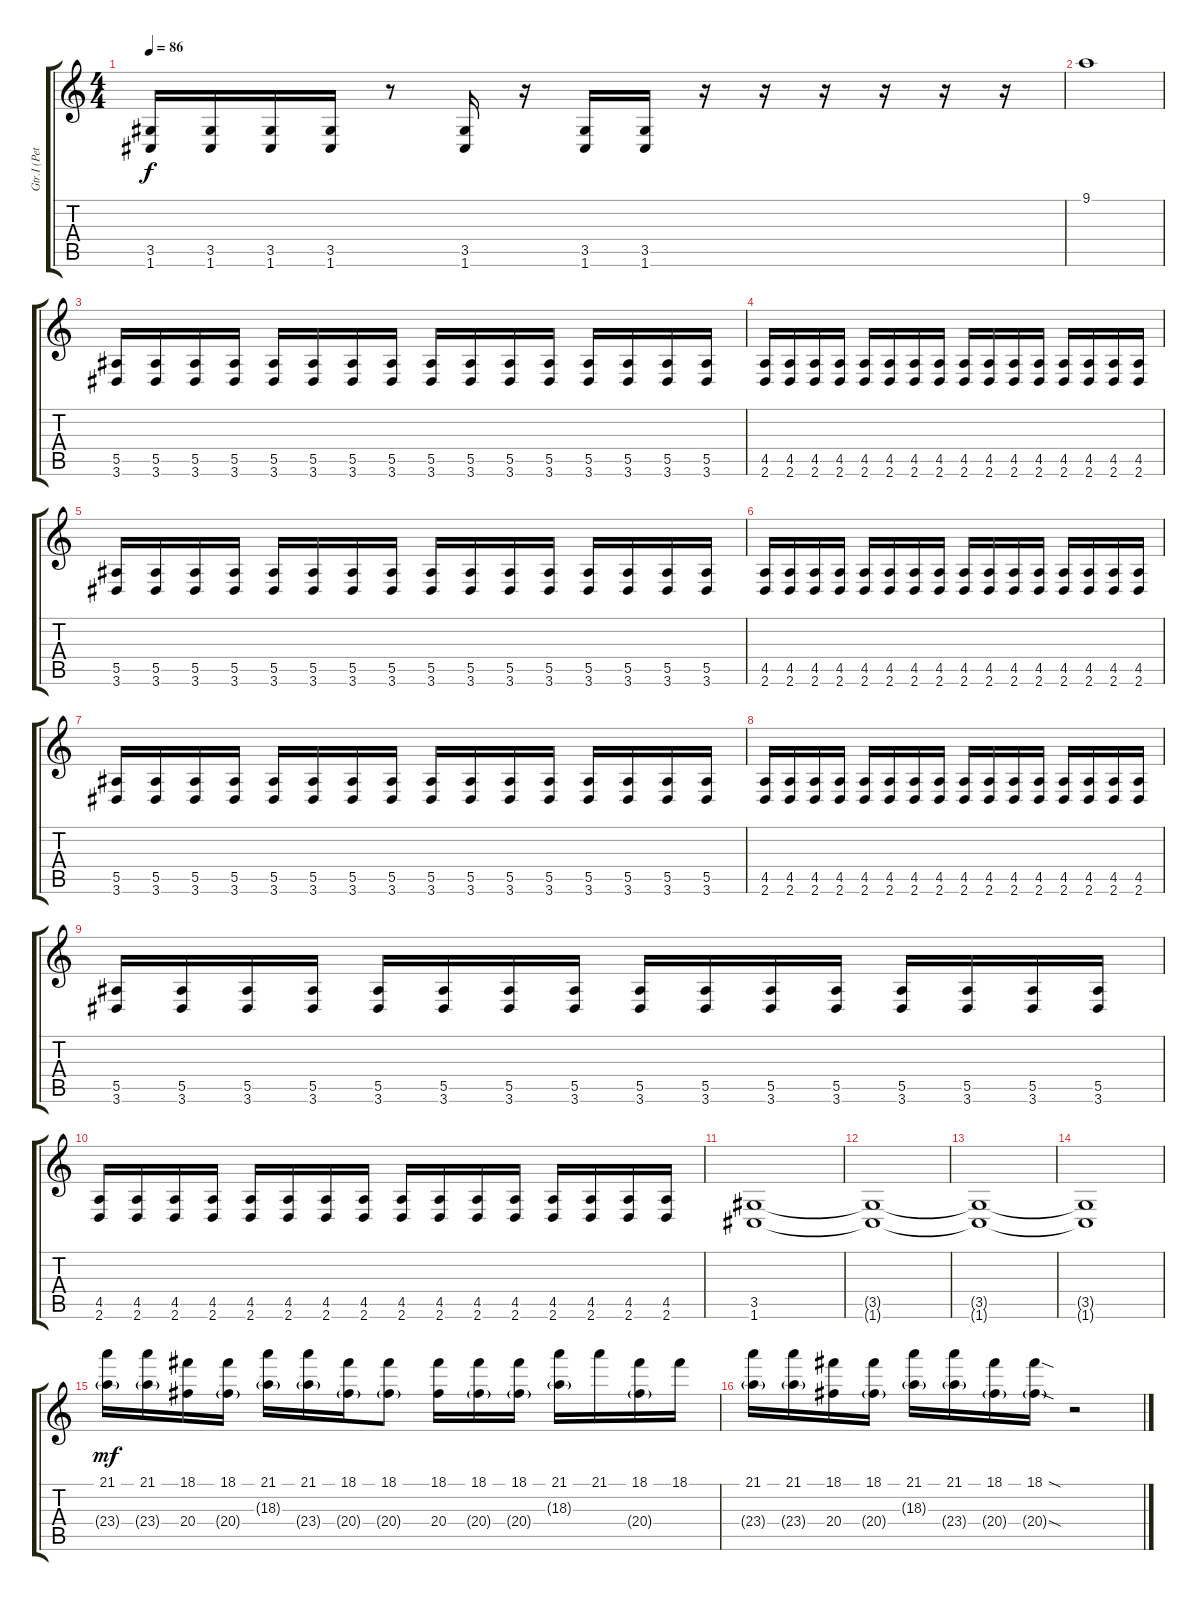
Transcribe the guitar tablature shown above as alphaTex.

\track ("Gtr.I (Peter)" "Gtr.I (Pet") {instrument distortionguitar}
\staff {score tabs}
\tuning (C4 G3 Eb3 Bb2 F2 C2) {hide}
\ts (4 4)
\tempo 86
\clef g2
\ks c
(3.5 1.6).16{dy f} (3.5 1.6).16 (3.5 1.6).16 (3.5 1.6).16 r.8 (3.5 1.6).16 r.16 (3.5 1.6).16 (3.5 1.6).16 r.16 r.16 r.16 r.16 r.16 r.16 |
9.1.1 |
(5.5 3.6).16 (5.5 3.6).16 (5.5 3.6).16 (5.5 3.6).16 (5.5 3.6).16 (5.5 3.6).16 (5.5 3.6).16 (5.5 3.6).16 (5.5 3.6).16 (5.5 3.6).16 (5.5 3.6).16 (5.5 3.6).16 (5.5 3.6).16 (5.5 3.6).16 (5.5 3.6).16 (5.5 3.6).16 |
(4.5 2.6).16 (4.5 2.6).16 (4.5 2.6).16 (4.5 2.6).16 (4.5 2.6).16 (4.5 2.6).16 (4.5 2.6).16 (4.5 2.6).16 (4.5 2.6).16 (4.5 2.6).16 (4.5 2.6).16 (4.5 2.6).16 (4.5 2.6).16 (4.5 2.6).16 (4.5 2.6).16 (4.5 2.6).16 |
(5.5 3.6).16 (5.5 3.6).16 (5.5 3.6).16 (5.5 3.6).16 (5.5 3.6).16 (5.5 3.6).16 (5.5 3.6).16 (5.5 3.6).16 (5.5 3.6).16 (5.5 3.6).16 (5.5 3.6).16 (5.5 3.6).16 (5.5 3.6).16 (5.5 3.6).16 (5.5 3.6).16 (5.5 3.6).16 |
(4.5 2.6).16 (4.5 2.6).16 (4.5 2.6).16 (4.5 2.6).16 (4.5 2.6).16 (4.5 2.6).16 (4.5 2.6).16 (4.5 2.6).16 (4.5 2.6).16 (4.5 2.6).16 (4.5 2.6).16 (4.5 2.6).16 (4.5 2.6).16 (4.5 2.6).16 (4.5 2.6).16 (4.5 2.6).16 |
(5.5 3.6).16 (5.5 3.6).16 (5.5 3.6).16 (5.5 3.6).16 (5.5 3.6).16 (5.5 3.6).16 (5.5 3.6).16 (5.5 3.6).16 (5.5 3.6).16 (5.5 3.6).16 (5.5 3.6).16 (5.5 3.6).16 (5.5 3.6).16 (5.5 3.6).16 (5.5 3.6).16 (5.5 3.6).16 |
(4.5 2.6).16 (4.5 2.6).16 (4.5 2.6).16 (4.5 2.6).16 (4.5 2.6).16 (4.5 2.6).16 (4.5 2.6).16 (4.5 2.6).16 (4.5 2.6).16 (4.5 2.6).16 (4.5 2.6).16 (4.5 2.6).16 (4.5 2.6).16 (4.5 2.6).16 (4.5 2.6).16 (4.5 2.6).16 |
(5.5 3.6).16 (5.5 3.6).16 (5.5 3.6).16 (5.5 3.6).16 (5.5 3.6).16 (5.5 3.6).16 (5.5 3.6).16 (5.5 3.6).16 (5.5 3.6).16 (5.5 3.6).16 (5.5 3.6).16 (5.5 3.6).16 (5.5 3.6).16 (5.5 3.6).16 (5.5 3.6).16 (5.5 3.6).16 |
(4.5 2.6).16 (4.5 2.6).16 (4.5 2.6).16 (4.5 2.6).16 (4.5 2.6).16 (4.5 2.6).16 (4.5 2.6).16 (4.5 2.6).16 (4.5 2.6).16 (4.5 2.6).16 (4.5 2.6).16 (4.5 2.6).16 (4.5 2.6).16 (4.5 2.6).16 (4.5 2.6).16 (4.5 2.6).16 |
(3.5 1.6).1 |
(3.5{t} 1.6{t}).1 |
(3.5{t} 1.6{t}).1 |
(3.5{t} 1.6{t}).1 |
(21.1 23.4{g}).16{dy mf volume 9} (21.1 23.4{g}).16 (18.1 20.4).16 (18.1 20.4{g}).16 (21.1 18.3{g}).16 (21.1 23.4{g}).16 (18.1 20.4{g}).16 (18.1 20.4{g}).8 (18.1 20.4).16 (18.1 20.4{g}).16 (18.1 20.4{g}).16 (21.1 18.3{g}).16 21.1.16 (18.1 20.4{g}).16 18.1.16 |
(21.1 23.4{g}).16{volume 9} (21.1 23.4{g}).16 (18.1 20.4).16 (18.1 20.4{g}).16 (21.1 18.3{g}).16 (21.1 23.4{g}).16 (18.1 20.4{g}).16 (18.1{sod} 20.4{sod g}).16 r.2
